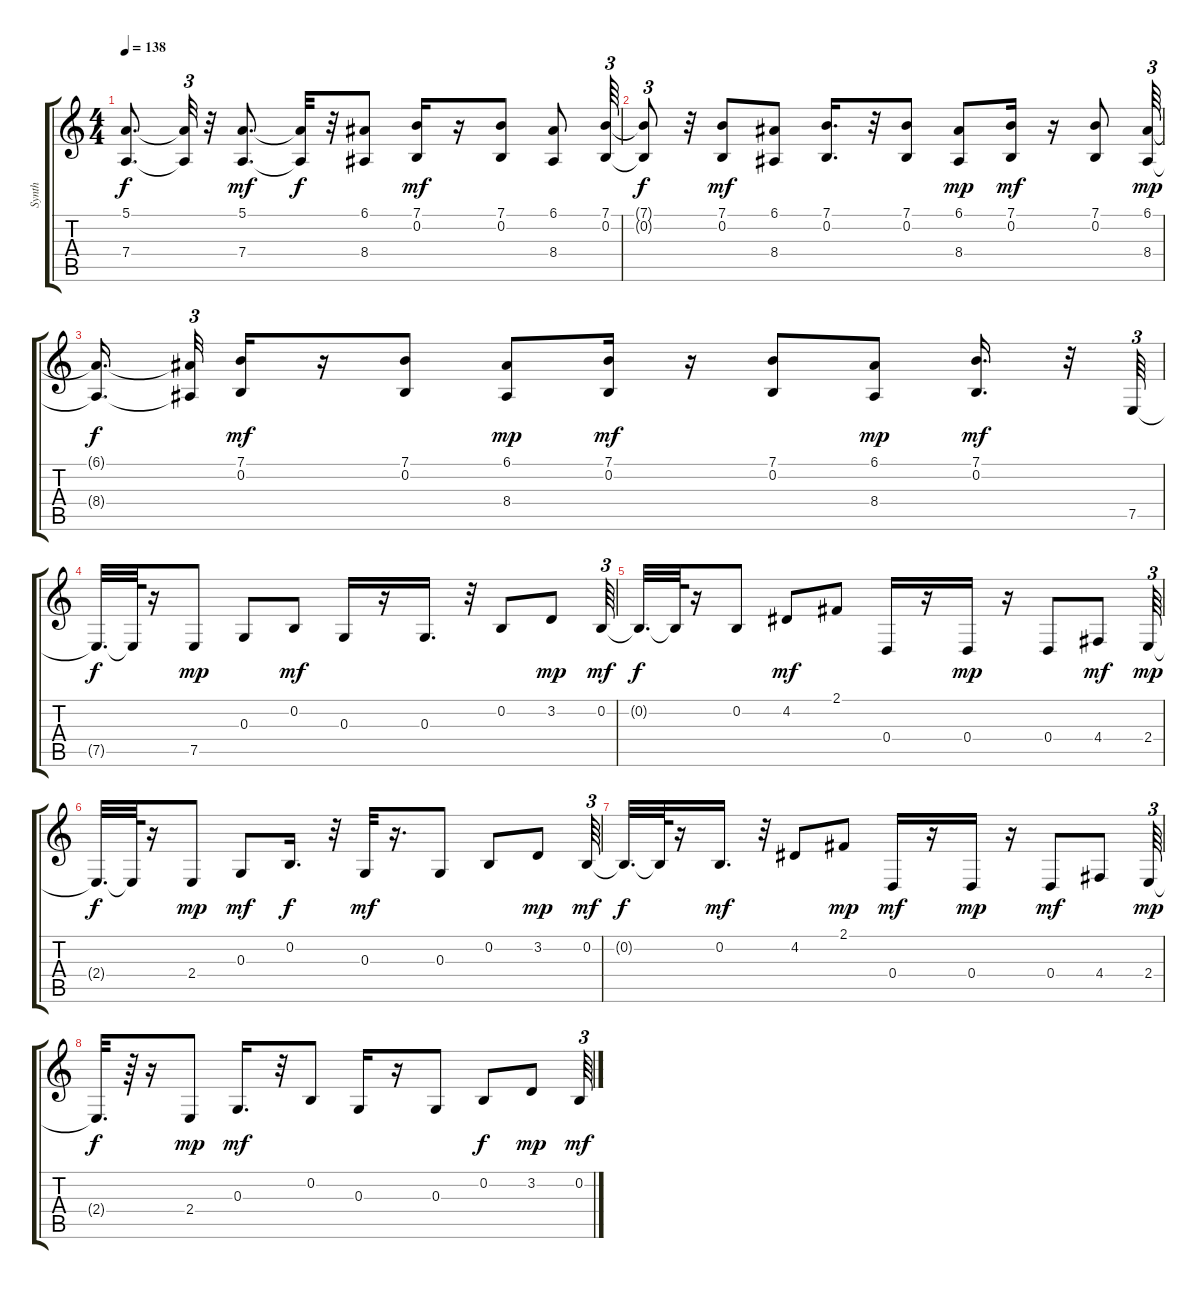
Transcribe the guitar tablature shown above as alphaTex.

\track ("Synth" "Synth") {instrument lead1square}
\staff {score tabs}
\tuning (E4 B3 G3 D3 A2 E2) {hide}
\ts (4 4)
\tempo 138
\clef g2
\ks c
(5.1{t} 7.4{t}).8{d dy f} (5.1{t} 7.4{t}).32{tu (3 2)} r.32 (5.1 7.4).8{d dy mf} (5.1{t} 7.4{t}).32{dy f} r.32 (6.1 8.4).8 (7.1 0.2).16{dy mf} r.16 (7.1 0.2).8 (6.1 8.4).8 (7.1 0.2).64{tu (3 2)} |
(7.1{t} 0.2{t}).8{tu (3 2) dy f} r.32 (7.1 0.2).8{dy mf} (6.1 8.4).8 (7.1 0.2).16{d} r.32 (7.1 0.2).8 (6.1 8.4).8{dy mp} (7.1 0.2).16{dy mf} r.16 (7.1 0.2).8 (6.1 8.4).64{tu (3 2) dy mp} |
(6.1{t} 8.4{t}).16{d dy f} (6.1{t} 8.4{t}).32{tu (3 2)} (7.1 0.2).16{dy mf} r.16 (7.1 0.2).8 (6.1 8.4).8{dy mp} (7.1 0.2).16{dy mf} r.16 (7.1 0.2).8 (6.1 8.4).8{dy mp} (7.1 0.2).16{d dy mf} r.32 7.5.64{tu (3 2)} |
7.5{t}.32{d dy f} 7.5{t}.64 r.16 7.5.8{dy mp} 0.3.8 0.2.8{dy mf} 0.3.16 r.16 0.3.16{d} r.32 0.2.8 3.2.8{dy mp} 0.2.64{tu (3 2) dy mf} |
0.2{t}.32{d dy f} 0.2{t}.64 r.16 0.2.8 4.2.8{dy mf} 2.1.8 0.4.16 r.16 0.4.16{dy mp} r.16 0.4.8 4.4.8{dy mf} 2.4.64{tu (3 2) dy mp} |
2.4{t}.32{d dy f} 2.4{t}.64 r.16 2.4.8{dy mp} 0.3.8{dy mf} 0.2.16{d dy f} r.32 0.3.32{dy mf} r.16{d} 0.3.8 0.2.8 3.2.8{dy mp} 0.2.64{tu (3 2) dy mf} |
0.2{t}.32{d dy f} 0.2{t}.64 r.16 0.2.16{d dy mf} r.32 4.2.8 2.1.8{dy mp} 0.4.16{dy mf} r.16 0.4.16{dy mp} r.16 0.4.8{dy mf} 4.4.8 2.4.64{tu (3 2) dy mp} |
2.4{t}.32{d dy f} r.64 r.16 2.4.8{dy mp} 0.3.16{d dy mf} r.32 0.2.8 0.3.16 r.16 0.3.8 0.2.8{dy f} 3.2.8{dy mp} 0.2.64{tu (3 2) dy mf}
